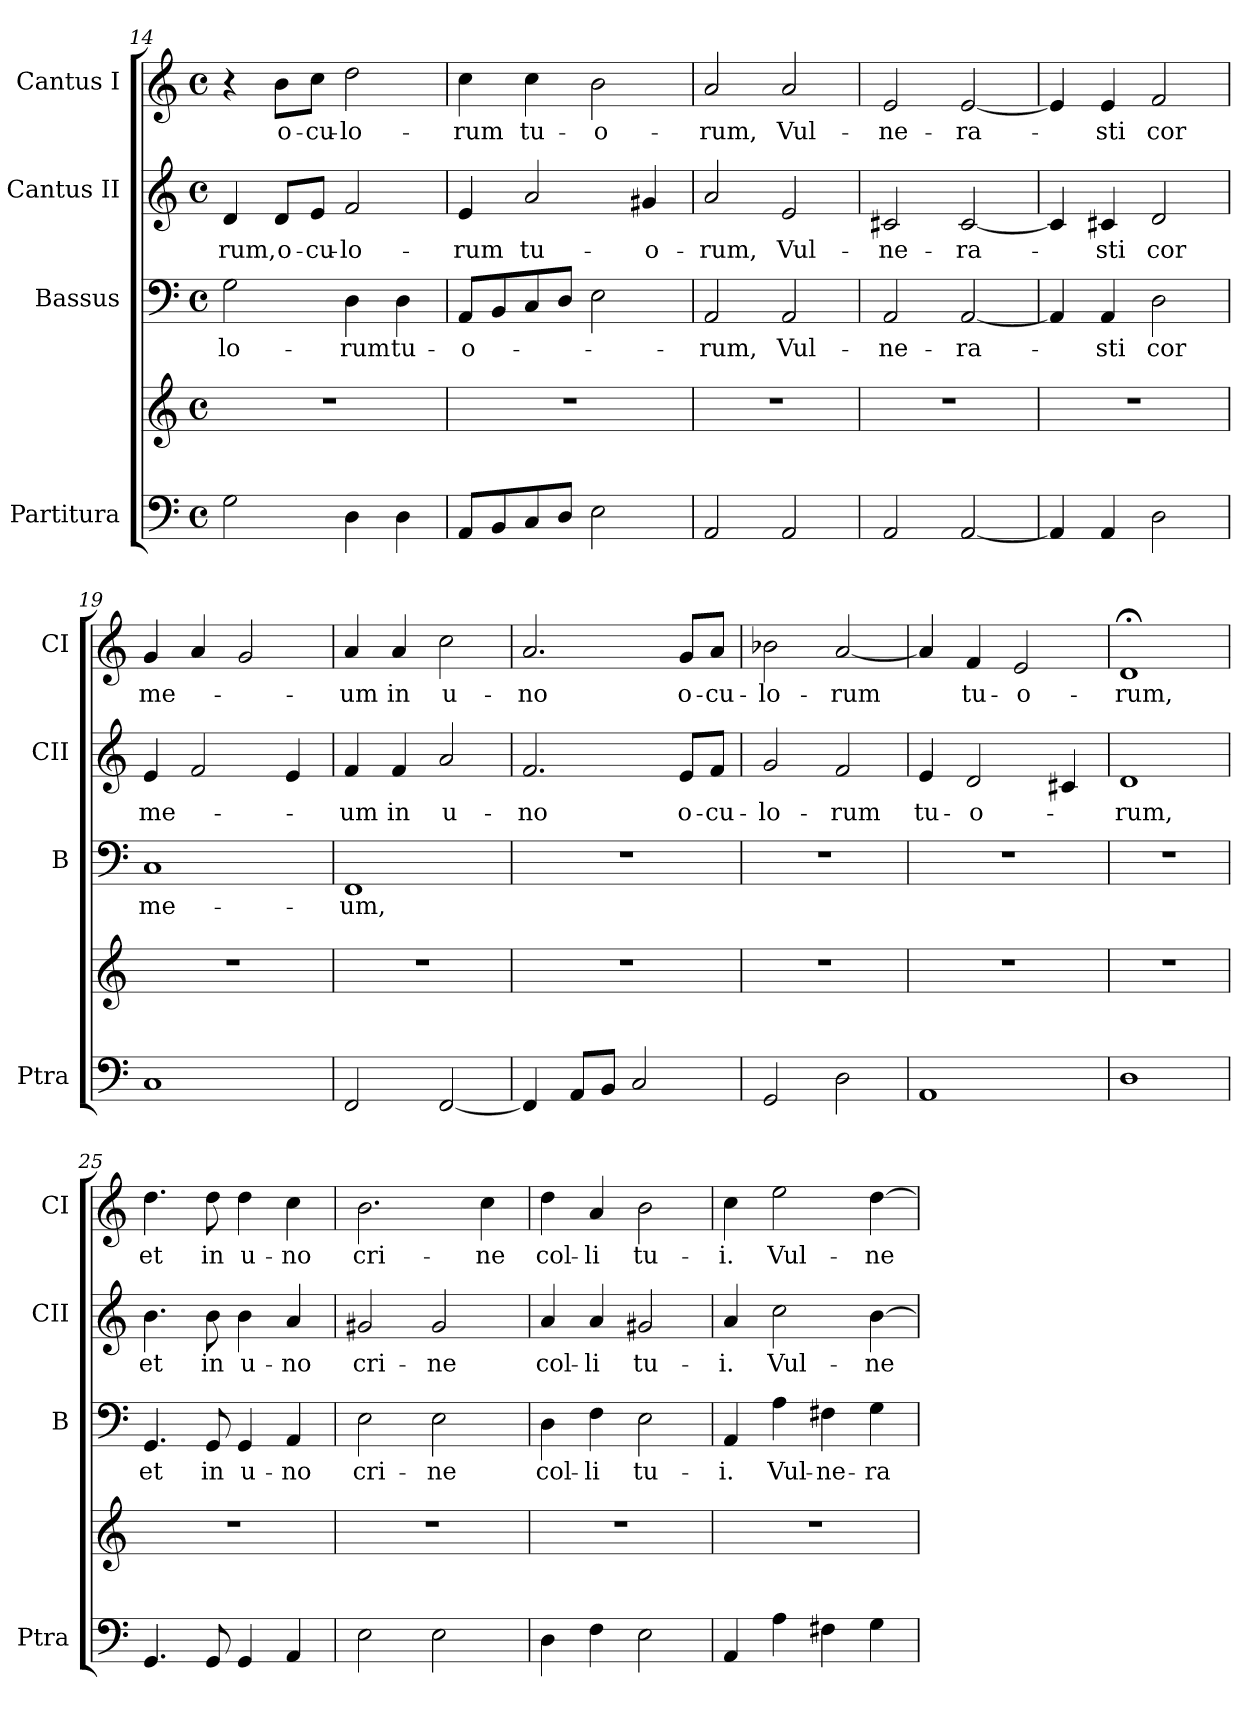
**kern	**kern	**kern	**text	**kern	**text	**kern	**text
*part4	*part4	*part3	*part3	*part2	*part2	*part1	*part1
*staff5	*staff4	*staff3	*staff3	*staff2	*staff2	*staff1	*staff1
*I"Partitura	*	*I"Bassus	*	*I"Cantus II	*	*I"Cantus I	*
*I'Ptra	*	*I'B	*	*I'CII	*	*I'CI	*
*clefF4	*clefG2	*clefF4	*	*clefG2	*	*clefG2	*
*k[]	*k[]	*k[]	*	*k[]	*	*k[]	*
*C:	*C:	*C:	*	*C:	*	*C:	*
*M4/4	*M4/4	*M4/4	*	*M4/4	*	*M4/4	*
*met(c)	*met(c)	*met(c)	*	*met(c)	*	*met(c)	*
=14	=14	=14	=14	=14	=14	=14	=14
!	!	!	!LO:LY:b	!	!LO:LY:b	!	!
2G\	1r	2G\	-lo-	4d/	-rum,	4r	.
!	!	!	!	!	!LO:LY:b	!	!LO:LY:b
.	.	.	.	8d/L	o-	8b\L	o-
!	!	!	!	!	!LO:LY:b	!	!LO:LY:b
.	.	.	.	8e/J	-cu-	8cc\J	-cu-
!	!	!	!LO:LY:b	!	!LO:LY:b	!	!LO:LY:b
4D\	.	4D\	-rum	2f/	-lo-	2dd\	-lo-
!	!	!	!LO:LY:b	!	!	!	!
4D\	.	4D\	tu-	.	.	.	.
!!LO:PB:g=z
=15	=15	=15	=15	=15	=15	=15	=15
!	!	!	!LO:LY:b	!	!LO:LY:b	!	!LO:LY:b
8AA/L	1r	8AA/L	-o-	4e/	-rum	4cc\	-rum
8BB/	.	8BB/	.	.	.	.	.
!	!	!	!	!	!LO:LY:b	!	!LO:LY:b
8C/	.	8C/	.	2a/	tu-	4cc\	tu-
8D/J	.	8D/J	.	.	.	.	.
!	!	!	!	!	!	!	!LO:LY:b
2E\	.	2E\	.	.	.	2b\	-o-
!	!	!	!	!	!LO:LY:b	!	!
.	.	.	.	4g#X/	-o-	.	.
=16	=16	=16	=16	=16	=16	=16	=16
!	!	!	!LO:LY:b	!	!LO:LY:b	!	!LO:LY:b
2AA/	1r	2AA/	-rum,	2a/	-rum,	2a/	-rum,
!	!	!	!LO:LY:b	!	!LO:LY:b	!	!LO:LY:b
2AA/	.	2AA/	Vul-	2e/	Vul-	2a/	Vul-
=17	=17	=17	=17	=17	=17	=17	=17
!	!	!	!LO:LY:b	!	!LO:LY:b	!	!LO:LY:b
2AA/	1r	2AA/	-ne-	2c#X/	-ne-	2e/	-ne-
!	!	!	!LO:LY:b	!	!LO:LY:b	!	!LO:LY:b
[2AA/	.	[2AA/	-ra-	[2c#/	-ra-	[2e/	-ra-
=18	=18	=18	=18	=18	=18	=18	=18
4AA/]	1r	4AA/]	.	4c#/]	.	4e/]	.
!	!	!	!LO:LY:b	!	!LO:LY:b	!	!LO:LY:b
4AA/	.	4AA/	-sti	4c#X/	-sti	4e/	-sti
!	!	!	!LO:LY:b	!	!LO:LY:b	!	!LO:LY:b
2D\	.	2D\	cor	2d/	cor	2f/	cor
=19	=19	=19	=19	=19	=19	=19	=19
!	!	!	!LO:LY:b	!	!LO:LY:b	!	!LO:LY:b
1C	1r	1C	me-	4e/	me-	4g/	me-
.	.	.	.	2f/	.	4a/	.
.	.	.	.	.	.	2g/	.
.	.	.	.	4e/	.	.	.
=20	=20	=20	=20	=20	=20	=20	=20
!	!	!	!LO:LY:b	!	!LO:LY:b	!	!LO:LY:b
2FF/	1r	1FF	-um,	4f/	-um	4a/	-um
!	!	!	!	!	!LO:LY:b	!	!LO:LY:b
.	.	.	.	4f/	in	4a/	in
!	!	!	!	!	!LO:LY:b	!	!LO:LY:b
[2FF/	.	.	.	2a/	u-	2cc\	u-
=21	=21	=21	=21	=21	=21	=21	=21
!	!	!	!	!	!LO:LY:b	!	!LO:LY:b
4FF/]	1r	1r	.	2.f/	-no	2.a/	-no
8AA/L	.	.	.	.	.	.	.
8BB/J	.	.	.	.	.	.	.
2C/	.	.	.	.	.	.	.
!	!	!	!	!	!LO:LY:b	!	!LO:LY:b
.	.	.	.	8e/L	o-	8g/L	o-
!	!	!	!	!	!LO:LY:b	!	!LO:LY:b
.	.	.	.	8f/J	-cu-	8a/J	-cu-
=22	=22	=22	=22	=22	=22	=22	=22
!	!	!	!	!	!LO:LY:b	!	!LO:LY:b
2GG/	1r	1r	.	2g/	-lo-	2b-X\	-lo-
!	!	!	!	!	!LO:LY:b	!	!LO:LY:b
2D\	.	.	.	2f/	-rum	[2a/	-rum
=23	=23	=23	=23	=23	=23	=23	=23
!	!	!	!	!	!LO:LY:b	!	!
1AA	1r	1r	.	4e/	tu-	4a/]	.
!	!	!	!	!	!LO:LY:b	!	!LO:LY:b
.	.	.	.	2d/	-o-	4f/	tu-
!	!	!	!	!	!	!	!LO:LY:b
.	.	.	.	.	.	2e/	-o-
.	.	.	.	4c#X/	.	.	.
!!LO:LB:g=z
=24	=24	=24	=24	=24	=24	=24	=24
!	!	!	!	!	!LO:LY:b	!	!LO:LY:b
1D	1r	1r	.	1d	-rum,	1d;<	-rum,
=25	=25	=25	=25	=25	=25	=25	=25
!	!	!	!LO:LY:b	!	!LO:LY:b	!	!LO:LY:b
4.GG/	1r	4.GG/	et	4.b\	et	4.dd\	et
!	!	!	!LO:LY:b	!	!LO:LY:b	!	!LO:LY:b
8GG/	.	8GG/	in	8b\	in	8dd\	in
!	!	!	!LO:LY:b	!	!LO:LY:b	!	!LO:LY:b
4GG/	.	4GG/	u-	4b\	u-	4dd\	u-
!	!	!	!LO:LY:b	!	!LO:LY:b	!	!LO:LY:b
4AA/	.	4AA/	-no	4a/	-no	4cc\	-no
=26	=26	=26	=26	=26	=26	=26	=26
!	!	!	!LO:LY:b	!	!LO:LY:b	!	!LO:LY:b
2E\	1r	2E\	cri-	2g#X/	cri-	2.b\	cri-
!	!	!	!LO:LY:b	!	!LO:LY:b	!	!
2E\	.	2E\	-ne	2g#/	-ne	.	.
!	!	!	!	!	!	!	!LO:LY:b
.	.	.	.	.	.	4cc\	-ne
=27	=27	=27	=27	=27	=27	=27	=27
!	!	!	!LO:LY:b	!	!LO:LY:b	!	!LO:LY:b
4D\	1r	4D\	col-	4a/	col-	4dd\	col-
!	!	!	!LO:LY:b	!	!LO:LY:b	!	!LO:LY:b
4F\	.	4F\	-li	4a/	-li	4a/	-li
!	!	!	!LO:LY:b	!	!LO:LY:b	!	!LO:LY:b
2E\	.	2E\	tu-	2g#X/	tu-	2b\	tu-
=28	=28	=28	=28	=28	=28	=28	=28
!	!	!	!LO:LY:b	!	!LO:LY:b	!	!LO:LY:b
4AA/	1r	4AA/	-i.	4a/	-i.	4cc\	-i.
!	!	!	!LO:LY:b	!	!LO:LY:b	!	!LO:LY:b
4A\	.	4A\	Vul-	2cc\	Vul-	2ee\	Vul-
!	!	!	!LO:LY:b	!	!	!	!
4F#X\	.	4F#X\	-ne-	.	.	.	.
!	!	!	!LO:LY:b	!	!LO:LY:b	!	!LO:LY:b
4G\	.	4G\	-ra-	[4b\	-ne-	[4dd\	-ne-
=	=	=	=	=	=	=	=
*-	*-	*-	*-	*-	*-	*-	*-
